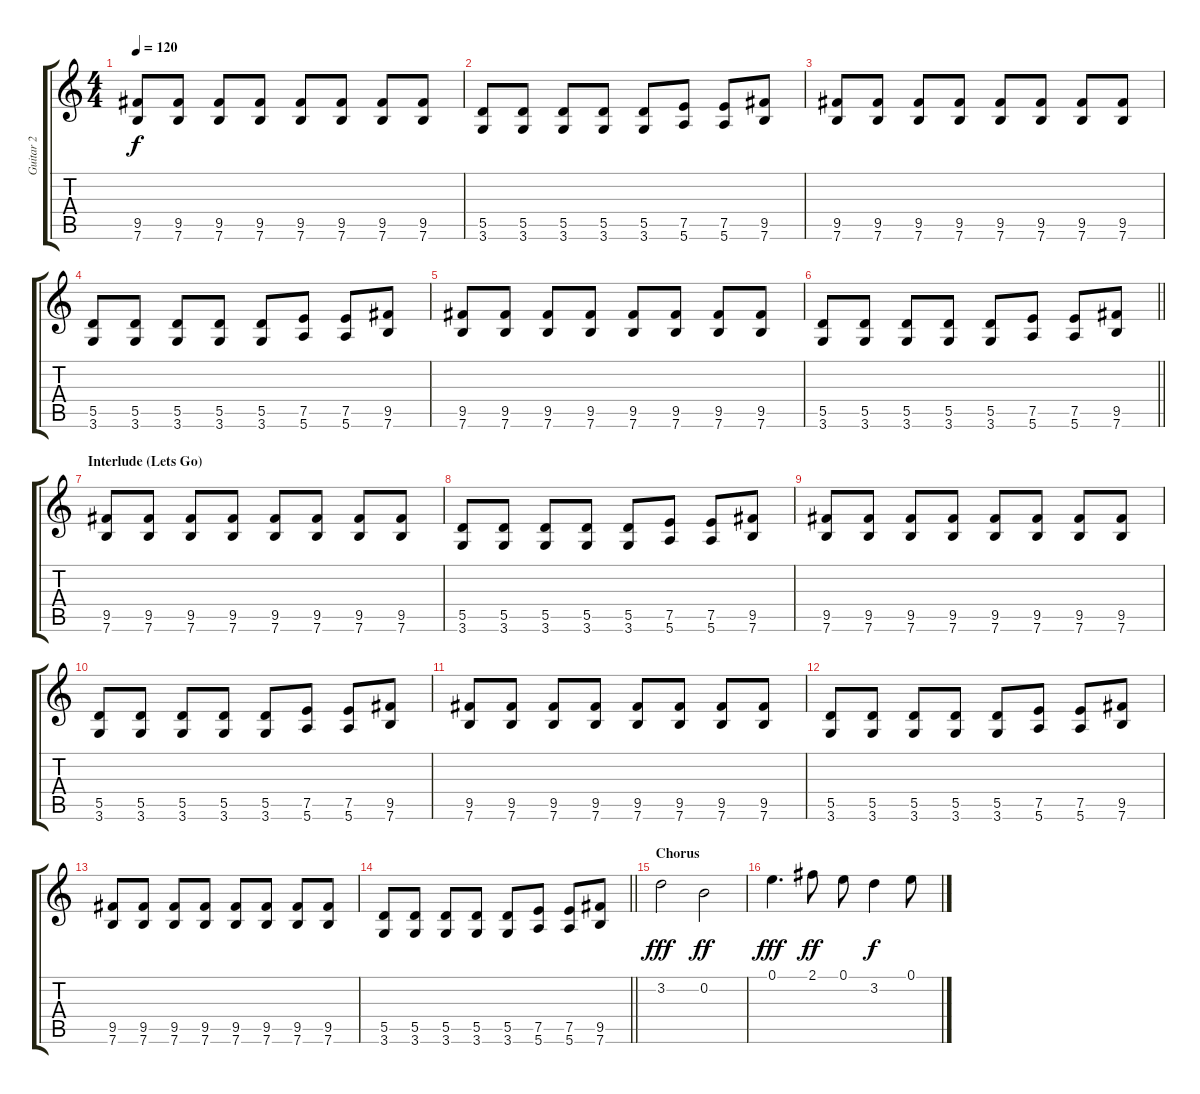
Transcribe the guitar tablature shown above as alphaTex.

\track ("Guitar 2" "Guitar 2") {instrument electricguitarjazz}
\staff {score tabs}
\tuning (E4 B3 G3 D3 A2 E2) {hide}
\ts (4 4)
\tempo 120
\clef g2
\ks c
(9.5 7.6).8{dy f} (9.5 7.6).8 (9.5 7.6).8 (9.5 7.6).8 (9.5 7.6).8 (9.5 7.6).8 (9.5 7.6).8 (9.5 7.6).8 |
(5.5 3.6).8 (5.5 3.6).8 (5.5 3.6).8 (5.5 3.6).8 (5.5 3.6).8 (7.5 5.6).8 (7.5 5.6).8 (9.5 7.6).8 |
(9.5 7.6).8 (9.5 7.6).8 (9.5 7.6).8 (9.5 7.6).8 (9.5 7.6).8 (9.5 7.6).8 (9.5 7.6).8 (9.5 7.6).8 |
(5.5 3.6).8 (5.5 3.6).8 (5.5 3.6).8 (5.5 3.6).8 (5.5 3.6).8 (7.5 5.6).8 (7.5 5.6).8 (9.5 7.6).8 |
(9.5 7.6).8 (9.5 7.6).8 (9.5 7.6).8 (9.5 7.6).8 (9.5 7.6).8 (9.5 7.6).8 (9.5 7.6).8 (9.5 7.6).8 |
\barLineRight lightlight
(5.5 3.6).8 (5.5 3.6).8 (5.5 3.6).8 (5.5 3.6).8 (5.5 3.6).8 (7.5 5.6).8 (7.5 5.6).8 (9.5 7.6).8 |
\section ("" "Interlude (Lets Go)")
(9.5 7.6).8 (9.5 7.6).8 (9.5 7.6).8 (9.5 7.6).8 (9.5 7.6).8 (9.5 7.6).8 (9.5 7.6).8 (9.5 7.6).8 |
(5.5 3.6).8 (5.5 3.6).8 (5.5 3.6).8 (5.5 3.6).8 (5.5 3.6).8 (7.5 5.6).8 (7.5 5.6).8 (9.5 7.6).8 |
(9.5 7.6).8 (9.5 7.6).8 (9.5 7.6).8 (9.5 7.6).8 (9.5 7.6).8 (9.5 7.6).8 (9.5 7.6).8 (9.5 7.6).8 |
(5.5 3.6).8 (5.5 3.6).8 (5.5 3.6).8 (5.5 3.6).8 (5.5 3.6).8 (7.5 5.6).8 (7.5 5.6).8 (9.5 7.6).8 |
(9.5 7.6).8 (9.5 7.6).8 (9.5 7.6).8 (9.5 7.6).8 (9.5 7.6).8 (9.5 7.6).8 (9.5 7.6).8 (9.5 7.6).8 |
(5.5 3.6).8 (5.5 3.6).8 (5.5 3.6).8 (5.5 3.6).8 (5.5 3.6).8 (7.5 5.6).8 (7.5 5.6).8 (9.5 7.6).8 |
(9.5 7.6).8 (9.5 7.6).8 (9.5 7.6).8 (9.5 7.6).8 (9.5 7.6).8 (9.5 7.6).8 (9.5 7.6).8 (9.5 7.6).8 |
\barLineRight lightlight
(5.5 3.6).8 (5.5 3.6).8 (5.5 3.6).8 (5.5 3.6).8 (5.5 3.6).8 (7.5 5.6).8 (7.5 5.6).8 (9.5 7.6).8 |
\section ("" "Chorus")
3.2.2{dy fff instrument electricguitarjazz} 0.2.2{dy ff} |
0.1.4{d dy fff} 2.1.8{dy ff} 0.1.8 3.2.4{dy f} 0.1.8
